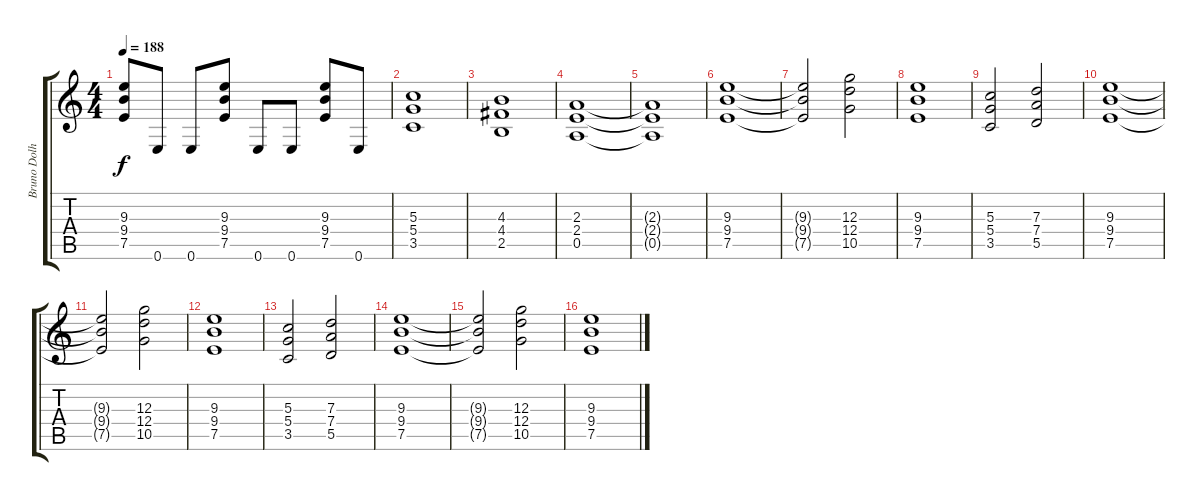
\track ("Bruno Dolheguy" "Bruno Dolh") {instrument overdrivenguitar}
\staff {score tabs}
\tuning (E4 B3 G3 D3 A2 E2) {hide}
\ts (4 4)
\tempo 188
\clef g2
\ks c
(9.3 9.4 7.5).8{dy f} 0.6.8 0.6.8 (9.3 9.4 7.5).8 0.6.8 0.6.8 (9.3 9.4 7.5).8 0.6.8 |
(5.3 5.4 3.5).1 |
(4.3 4.4 2.5).1 |
(2.3 2.4 0.5).1 |
(2.3{t} 2.4{t} 0.5{t}).1 |
(9.3 9.4 7.5).1 |
(9.3{t} 9.4{t} 7.5{t}).2 (12.3 12.4 10.5).2 |
(9.3 9.4 7.5).1 |
(5.3 5.4 3.5).2 (7.3 7.4 5.5).2 |
(9.3 9.4 7.5).1 |
(9.3{t} 9.4{t} 7.5{t}).2 (12.3 12.4 10.5).2 |
(9.3 9.4 7.5).1 |
(5.3 5.4 3.5).2 (7.3 7.4 5.5).2 |
(9.3 9.4 7.5).1 |
(9.3{t} 9.4{t} 7.5{t}).2 (12.3 12.4 10.5).2 |
(9.3 9.4 7.5).1
